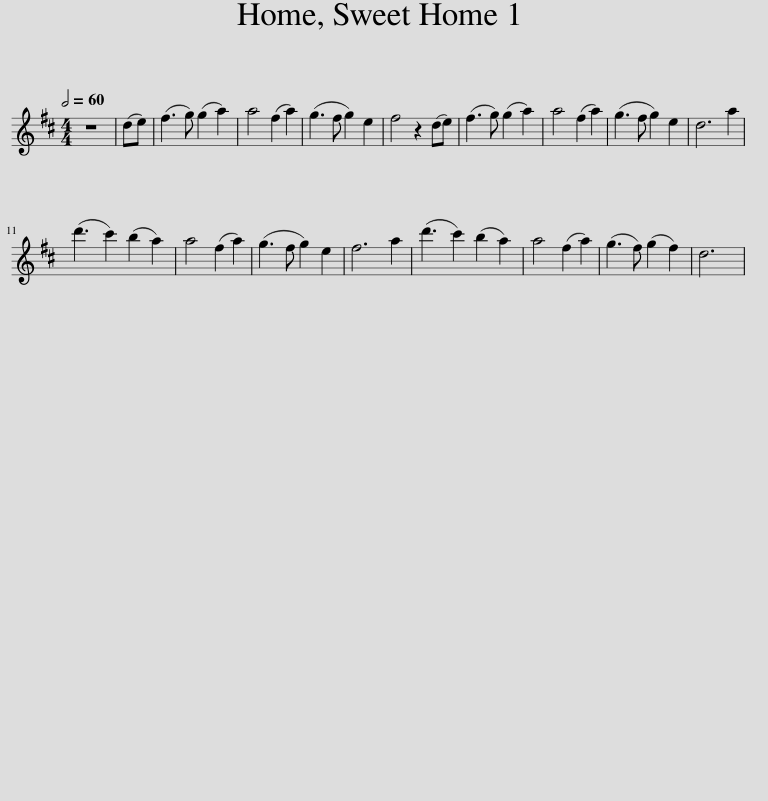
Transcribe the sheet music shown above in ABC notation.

X:1
L:1/8
Q:1/2=60
M:4/4
I:linebreak $
K:D
V:1 treble
V:1
 z8 | (de) | (f3 g) (g2 a2) | a4 (f2 a2) | (g3 f g2) e2 | %5
 f4 z2 (de) | (f3 g) (g2 a2) | a4 (f2 a2) | (g3 f g2) e2 | d6 a2 |$ %10
 (d'3 c'2) (b2 a2) | a4 (f2 a2) | (g3 f g2) e2 | f6 a2 | (d'3 c'2) (b2 a2) | %15
 a4 (f2 a2) | (g3 f) (g2 f2) | d6 | %18
